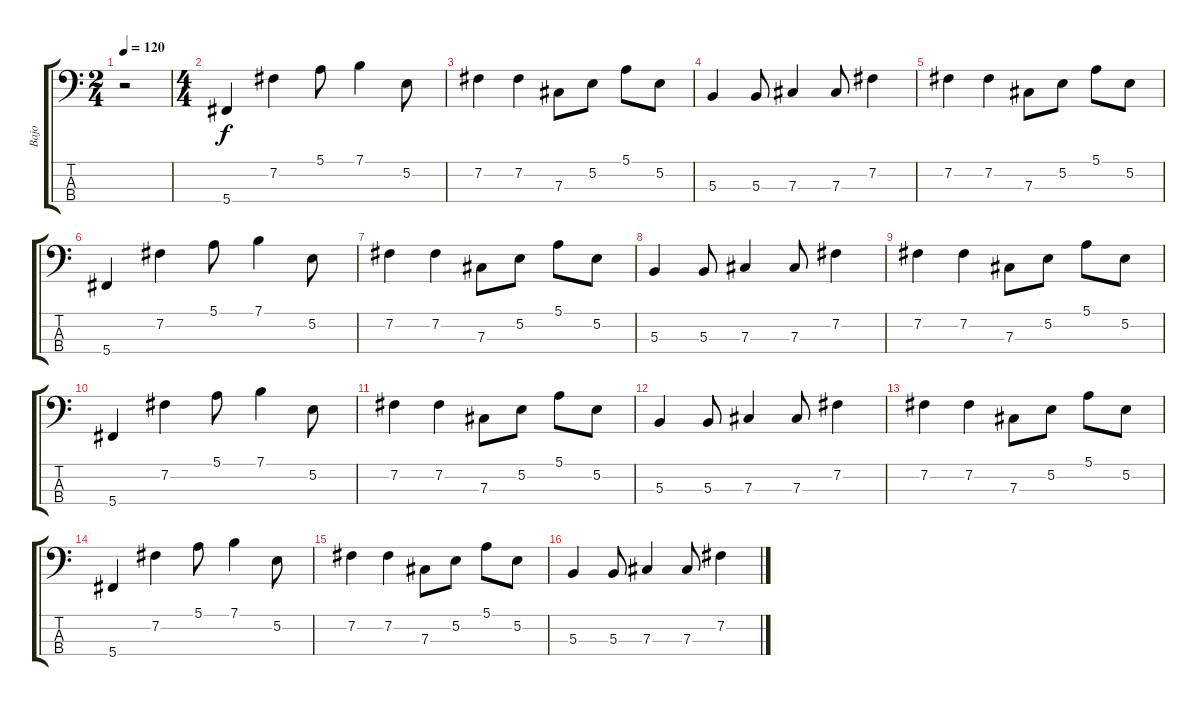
\track ("Bajo" "Bajo") {instrument electricbassfinger}
\staff {score tabs}
\tuning (E2 B1 Gb1 Db1) {hide}
\ts (2 4)
\tempo 120
\clef f4
\ks c
r.2{dy f instrument electricbassfinger} |
\ts (4 4)
5.4.4 7.2.4 5.1.8 7.1.4 5.2.8 |
7.2.4 7.2.4 7.3.8 5.2.8 5.1.8 5.2.8 |
5.3.4 5.3.8 7.3.4 7.3.8 7.2.4 |
7.2.4 7.2.4 7.3.8 5.2.8 5.1.8 5.2.8 |
5.4.4 7.2.4 5.1.8 7.1.4 5.2.8 |
7.2.4 7.2.4 7.3.8 5.2.8 5.1.8 5.2.8 |
5.3.4 5.3.8 7.3.4 7.3.8 7.2.4 |
7.2.4 7.2.4 7.3.8 5.2.8 5.1.8 5.2.8 |
5.4.4 7.2.4 5.1.8 7.1.4 5.2.8 |
7.2.4 7.2.4 7.3.8 5.2.8 5.1.8 5.2.8 |
5.3.4 5.3.8 7.3.4 7.3.8 7.2.4 |
7.2.4 7.2.4 7.3.8 5.2.8 5.1.8 5.2.8 |
5.4.4 7.2.4 5.1.8 7.1.4 5.2.8 |
7.2.4 7.2.4 7.3.8 5.2.8 5.1.8 5.2.8 |
5.3.4 5.3.8 7.3.4 7.3.8 7.2.4
